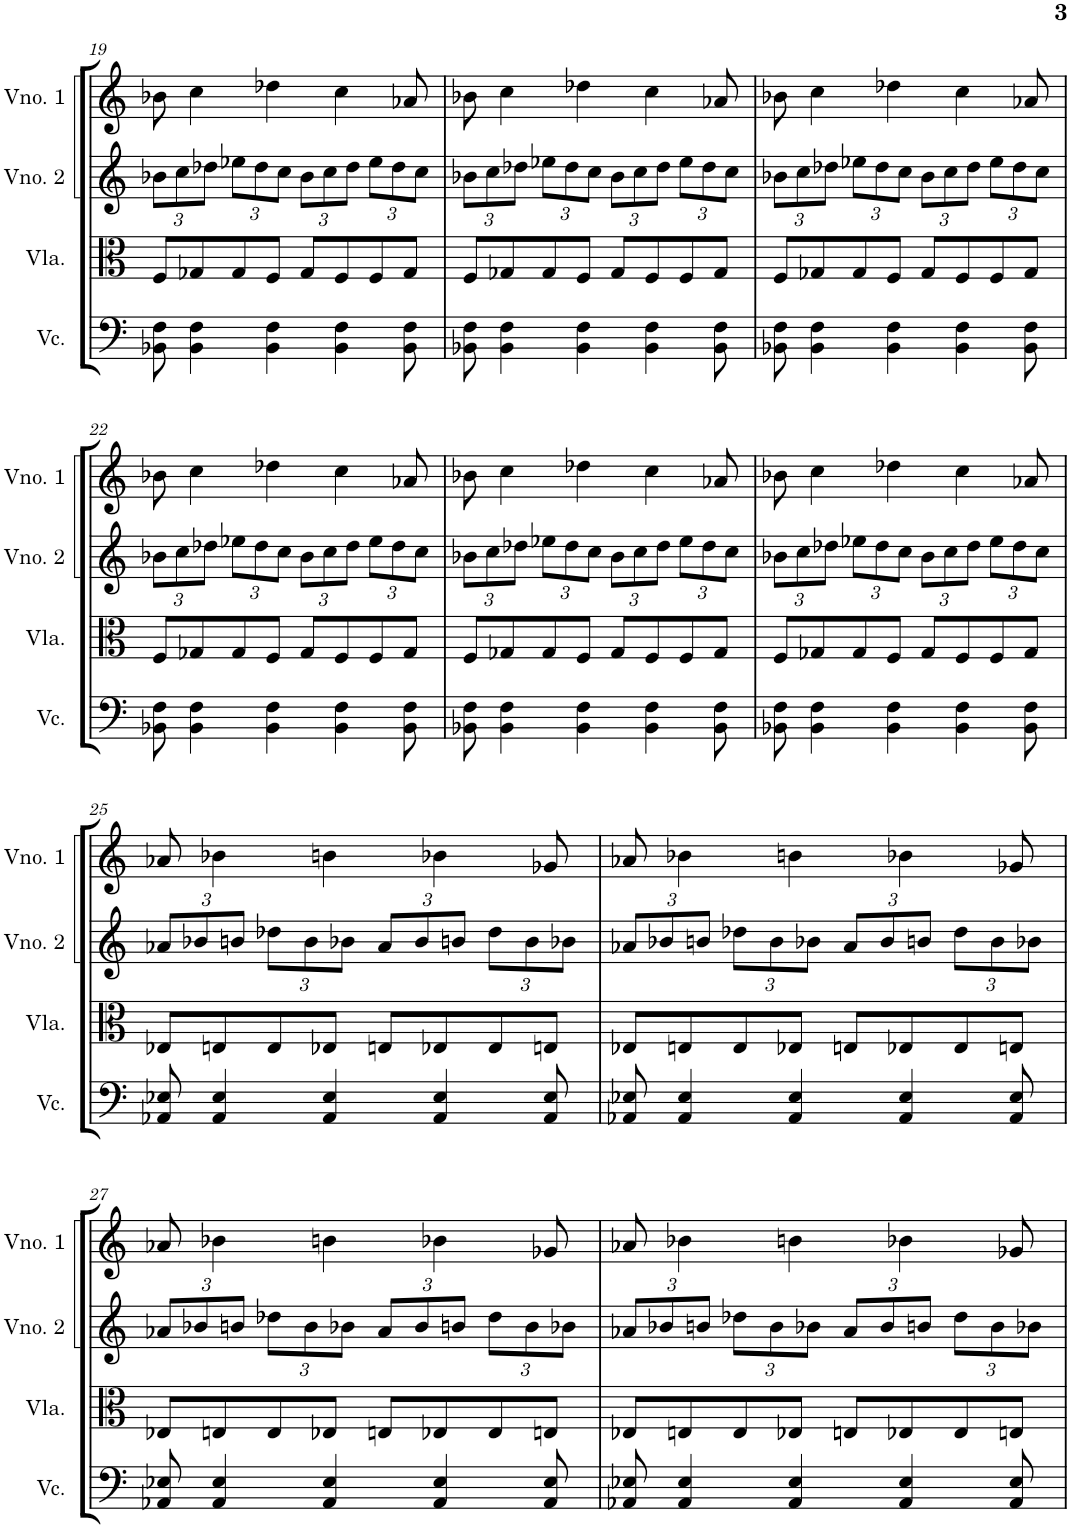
**kern	**kern	**kern	**kern
*part4	*part3	*part2	*part1
*staff4	*staff3	*staff2	*staff1
*I"Violoncelo	*I"Viola	*I"Violino 2	*I"Violino 1
*I'Vc.	*I'Vla.	*I'Vno. 2	*I'Vno. 1
!!LO:PB:g=z
*clefF4	*clefC3	*clefG2	*clefG2
*k[]	*k[]	*k[]	*k[]
*M4/4	*M4/4	*M4/4	*M4/4
*	*	*Xbrackettup	*
=19	=19	=19	=19
8BB-X\ 8F\	8F/L	12b-X\L	8b-X\
.	.	12cc\	.
4BB-\ 4F\	8G-X/	.	4cc\
.	.	12dd-X\J	.
.	8G-/	12ee-X\L	.
.	.	12dd-\	.
4BB-\ 4F\	8F/J	.	4dd-X\
.	.	12cc\J	.
.	8G-/L	12b-\L	.
.	.	12cc\	.
4BB-\ 4F\	8F/	.	4cc\
.	.	12dd-\J	.
.	8F/	12ee-\L	.
.	.	12dd-\	.
8BB-\ 8F\	8G-/J	.	8a-X/
.	.	12cc\J	.
=20	=20	=20	=20
8BB-X\ 8F\	8F/L	12b-X\L	8b-X\
.	.	12cc\	.
4BB-\ 4F\	8G-X/	.	4cc\
.	.	12dd-X\J	.
.	8G-/	12ee-X\L	.
.	.	12dd-\	.
4BB-\ 4F\	8F/J	.	4dd-X\
.	.	12cc\J	.
.	8G-/L	12b-\L	.
.	.	12cc\	.
4BB-\ 4F\	8F/	.	4cc\
.	.	12dd-\J	.
.	8F/	12ee-\L	.
.	.	12dd-\	.
8BB-\ 8F\	8G-/J	.	8a-X/
.	.	12cc\J	.
=21	=21	=21	=21
8BB-X\ 8F\	8F/L	12b-X\L	8b-X\
.	.	12cc\	.
4BB-\ 4F\	8G-X/	.	4cc\
.	.	12dd-X\J	.
.	8G-/	12ee-X\L	.
.	.	12dd-\	.
4BB-\ 4F\	8F/J	.	4dd-X\
.	.	12cc\J	.
.	8G-/L	12b-\L	.
.	.	12cc\	.
4BB-\ 4F\	8F/	.	4cc\
.	.	12dd-\J	.
.	8F/	12ee-\L	.
.	.	12dd-\	.
8BB-\ 8F\	8G-/J	.	8a-X/
.	.	12cc\J	.
!!LO:LB:g=z
=22	=22	=22	=22
8BB-X\ 8F\	8F/L	12b-X\L	8b-X\
.	.	12cc\	.
4BB-\ 4F\	8G-X/	.	4cc\
.	.	12dd-X\J	.
.	8G-/	12ee-X\L	.
.	.	12dd-\	.
4BB-\ 4F\	8F/J	.	4dd-X\
.	.	12cc\J	.
.	8G-/L	12b-\L	.
.	.	12cc\	.
4BB-\ 4F\	8F/	.	4cc\
.	.	12dd-\J	.
.	8F/	12ee-\L	.
.	.	12dd-\	.
8BB-\ 8F\	8G-/J	.	8a-X/
.	.	12cc\J	.
=23	=23	=23	=23
8BB-X\ 8F\	8F/L	12b-X\L	8b-X\
.	.	12cc\	.
4BB-\ 4F\	8G-X/	.	4cc\
.	.	12dd-X\J	.
.	8G-/	12ee-X\L	.
.	.	12dd-\	.
4BB-\ 4F\	8F/J	.	4dd-X\
.	.	12cc\J	.
.	8G-/L	12b-\L	.
.	.	12cc\	.
4BB-\ 4F\	8F/	.	4cc\
.	.	12dd-\J	.
.	8F/	12ee-\L	.
.	.	12dd-\	.
8BB-\ 8F\	8G-/J	.	8a-X/
.	.	12cc\J	.
=24	=24	=24	=24
8BB-X\ 8F\	8F/L	12b-X\L	8b-X\
.	.	12cc\	.
4BB-\ 4F\	8G-X/	.	4cc\
.	.	12dd-X\J	.
.	8G-/	12ee-X\L	.
.	.	12dd-\	.
4BB-\ 4F\	8F/J	.	4dd-X\
.	.	12cc\J	.
.	8G-/L	12b-\L	.
.	.	12cc\	.
4BB-\ 4F\	8F/	.	4cc\
.	.	12dd-\J	.
.	8F/	12ee-\L	.
.	.	12dd-\	.
8BB-\ 8F\	8G-/J	.	8a-X/
.	.	12cc\J	.
!!LO:LB:g=z
=25	=25	=25	=25
8AA-X/ 8E-X/	8E-X/L	12a-X/L	8a-X/
.	.	12b-X/	.
4AA-/ 4E-/	8En/	.	4b-X\
.	.	12bn/J	.
.	8E/	12dd-X\L	.
.	.	12b\	.
4AA-/ 4E-/	8E-X/J	.	4bn\
.	.	12b-X\J	.
.	8En/L	12a-/L	.
.	.	12b-/	.
4AA-/ 4E-/	8E-X/	.	4b-X\
.	.	12bn/J	.
.	8E-/	12dd-\L	.
.	.	12b\	.
8AA-/ 8E-/	8En/J	.	8g-X/
.	.	12b-X\J	.
=26	=26	=26	=26
8AA-X/ 8E-X/	8E-X/L	12a-X/L	8a-X/
.	.	12b-X/	.
4AA-/ 4E-/	8En/	.	4b-X\
.	.	12bn/J	.
.	8E/	12dd-X\L	.
.	.	12b\	.
4AA-/ 4E-/	8E-X/J	.	4bn\
.	.	12b-X\J	.
.	8En/L	12a-/L	.
.	.	12b-/	.
4AA-/ 4E-/	8E-X/	.	4b-X\
.	.	12bn/J	.
.	8E-/	12dd-\L	.
.	.	12b\	.
8AA-/ 8E-/	8En/J	.	8g-X/
.	.	12b-X\J	.
!!LO:LB:g=z
=27	=27	=27	=27
8AA-X/ 8E-X/	8E-X/L	12a-X/L	8a-X/
.	.	12b-X/	.
4AA-/ 4E-/	8En/	.	4b-X\
.	.	12bn/J	.
.	8E/	12dd-X\L	.
.	.	12b\	.
4AA-/ 4E-/	8E-X/J	.	4bn\
.	.	12b-X\J	.
.	8En/L	12a-/L	.
.	.	12b-/	.
4AA-/ 4E-/	8E-X/	.	4b-X\
.	.	12bn/J	.
.	8E-/	12dd-\L	.
.	.	12b\	.
8AA-/ 8E-/	8En/J	.	8g-X/
.	.	12b-X\J	.
=28	=28	=28	=28
8AA-X/ 8E-X/	8E-X/L	12a-X/L	8a-X/
.	.	12b-X/	.
4AA-/ 4E-/	8En/	.	4b-X\
.	.	12bn/J	.
.	8E/	12dd-X\L	.
.	.	12b\	.
4AA-/ 4E-/	8E-X/J	.	4bn\
.	.	12b-X\J	.
.	8En/L	12a-/L	.
.	.	12b-/	.
4AA-/ 4E-/	8E-X/	.	4b-X\
.	.	12bn/J	.
.	8E-/	12dd-\L	.
.	.	12b\	.
8AA-/ 8E-/	8En/J	.	8g-X/
.	.	12b-X\J	.
=	=	=	=
*-	*-	*-	*-
